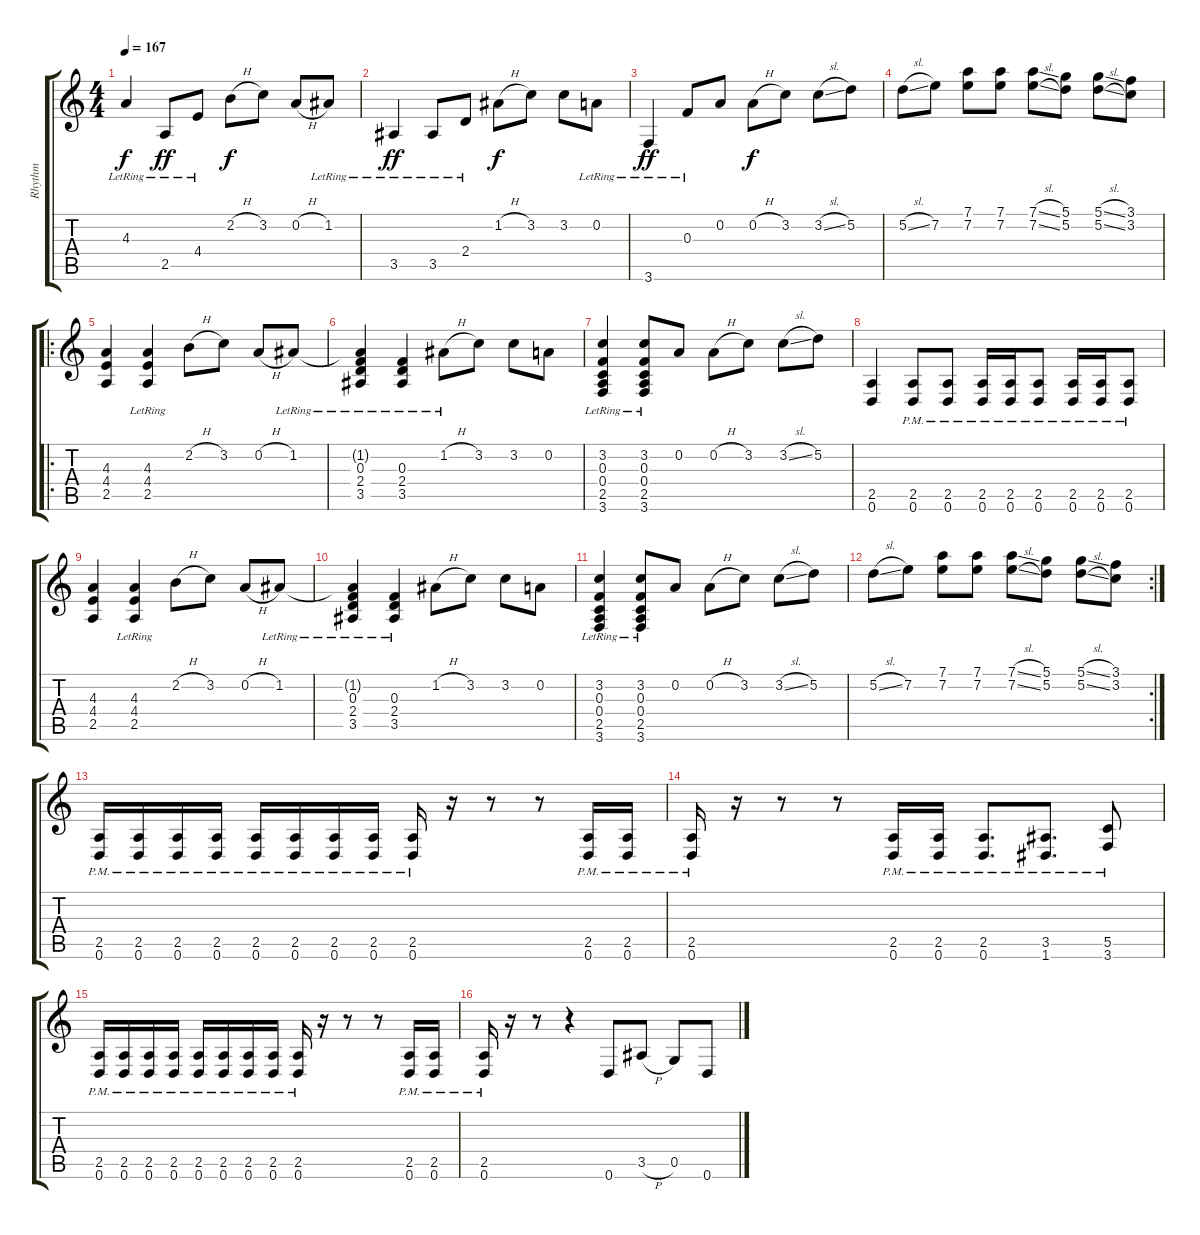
\track ("Rhythm" "Rhythm") {instrument distortionguitar}
\staff {score tabs}
\tuning (D4 A3 F3 C3 G2 D2) {hide}
\ts (4 4)
\tempo 167
\clef g2
\ks c
4.3{lr}.4{dy f} 2.5{lr}.8{dy ff} 4.4{lr}.8 2.2{h}.8{dy f} 3.2.8 0.2{h}.8 1.2{lr}.8 |
3.5{lr}.4{dy ff} 3.5{lr}.8 2.4{lr}.8 1.2{h}.8{dy f} 3.2.8 3.2.8 0.2{lr}.8 |
3.6{lr}.4{dy ff} 0.3{lr}.8 0.2.8 0.2{h}.8{dy f} 3.2.8 3.2{sl}.8 5.2.8 |
5.2{sl}.8 7.2.8 (7.1 7.2).8 (7.1 7.2).8 (7.1{sl} 7.2{sl}).8 (5.1 5.2).8 (5.1{sl} 5.2{sl}).8 (3.1 3.2).8 |
\ro
(4.3 4.4 2.5).4{instrument distortionguitar} (4.3{lr} 4.4{lr} 2.5{lr}).4 2.2{h}.8 3.2.8 0.2{h}.8 1.2{lr}.8 |
(1.2{t} 0.3{lr} 2.4{lr} 3.5{lr}).4 (0.3{lr} 2.4{lr} 3.5{lr}).4 1.2{h lr}.8 3.2.8 3.2.8 0.2.8 |
(3.2 0.3{lr} 0.4{lr} 2.5{lr} 3.6{lr}).4 (3.2 0.3{lr} 0.4{lr} 2.5{lr} 3.6{lr}).8 0.2.8 0.2{h}.8 3.2.8 3.2{sl}.8 5.2.8 |
(2.5 0.6).4 (2.5{pm} 0.6{pm}).8 (2.5{pm} 0.6{pm}).8 (2.5{pm} 0.6{pm}).16 (2.5{pm} 0.6{pm}).16 (2.5{pm} 0.6{pm}).8 (2.5{pm} 0.6{pm}).16 (2.5{pm} 0.6{pm}).16 (2.5{pm} 0.6{pm}).8 |
(4.3 4.4 2.5).4 (4.3{lr} 4.4{lr} 2.5{lr}).4 2.2{h}.8 3.2.8 0.2{h}.8 1.2{lr}.8 |
(1.2{t} 0.3{lr} 2.4{lr} 3.5{lr}).4 (0.3{lr} 2.4{lr} 3.5{lr}).4 1.2{h}.8 3.2.8 3.2.8 0.2.8 |
(3.2 0.3{lr} 0.4{lr} 2.5{lr} 3.6{lr}).4 (3.2 0.3{lr} 0.4{lr} 2.5{lr} 3.6{lr}).8 0.2.8 0.2{h}.8 3.2.8 3.2{sl}.8 5.2.8 |
\rc 2
5.2{sl}.8 7.2.8 (7.1 7.2).8 (7.1 7.2).8 (7.1{sl} 7.2{sl}).8 (5.1 5.2).8 (5.1{sl} 5.2{sl}).8 (3.1 3.2).8 |
(2.5{pm} 0.6{pm}).16 (2.5{pm} 0.6{pm}).16 (2.5{pm} 0.6{pm}).16 (2.5{pm} 0.6{pm}).16 (2.5{pm} 0.6{pm}).16 (2.5{pm} 0.6{pm}).16 (2.5{pm} 0.6{pm}).16 (2.5{pm} 0.6{pm}).16 (2.5{pm} 0.6{pm}).16 r.16 r.8 r.8 (2.5{pm} 0.6{pm}).16 (2.5{pm} 0.6{pm}).16 |
(2.5{pm} 0.6{pm}).16 r.16 r.8 r.8 (2.5{pm} 0.6{pm}).16 (2.5{pm} 0.6{pm}).16 (2.5{pm} 0.6{pm}).8{d} (3.5{pm} 1.6{pm}).8{d} (5.5{pm} 3.6{pm}).8 |
(2.5{pm} 0.6{pm}).16 (2.5{pm} 0.6{pm}).16 (2.5{pm} 0.6{pm}).16 (2.5{pm} 0.6{pm}).16 (2.5{pm} 0.6{pm}).16 (2.5{pm} 0.6{pm}).16 (2.5{pm} 0.6{pm}).16 (2.5{pm} 0.6{pm}).16 (2.5{pm} 0.6{pm}).16 r.16 r.8 r.8 (2.5{pm} 0.6{pm}).16 (2.5{pm} 0.6{pm}).16 |
(2.5{pm} 0.6{pm}).16 r.16 r.8 r.4 0.6.8 3.5{h}.8 0.5.8 0.6.8
